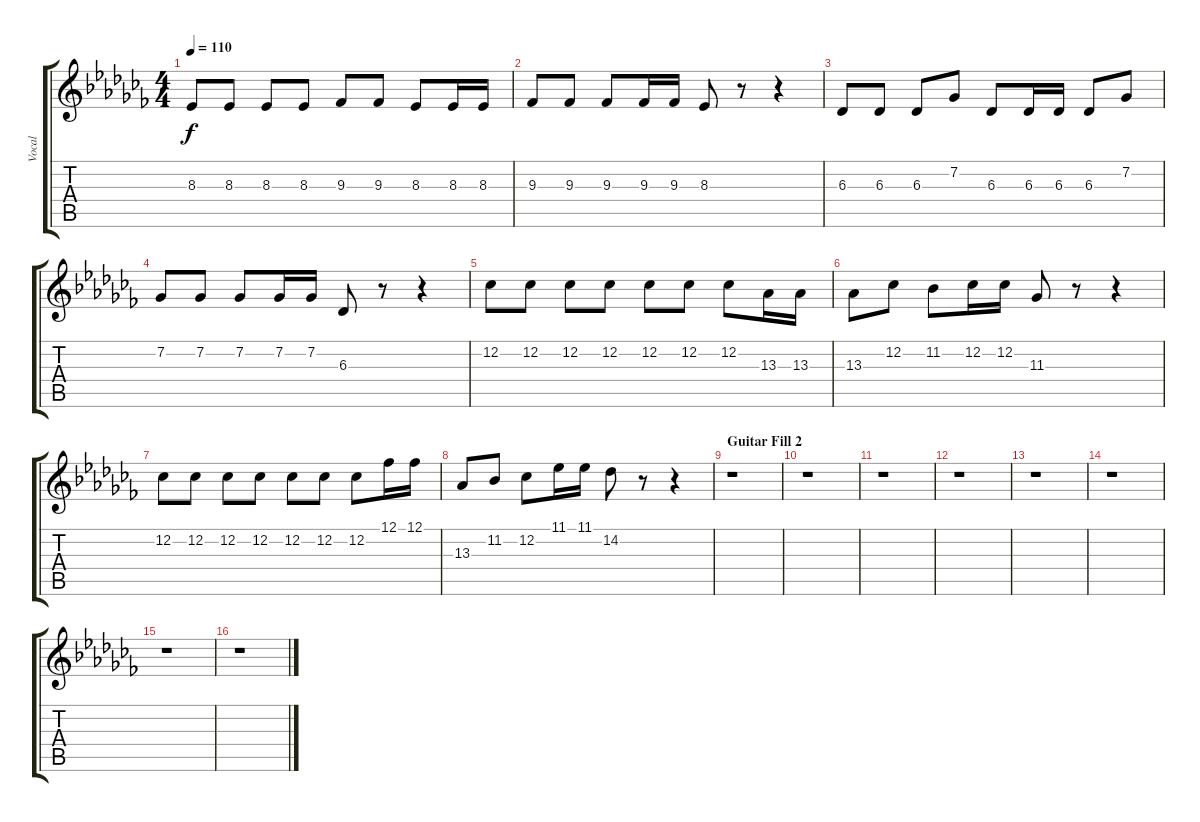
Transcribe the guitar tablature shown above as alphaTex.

\track ("Vocal" "Vocal") {instrument electricgrandpiano}
\staff {score tabs}
\tuning (E4 B3 G3 D3 A2 E2) {hide}
\ts (4 4)
\tempo 110
\clef g2
\ks abminor
8.3.8{dy f} 8.3.8 8.3.8 8.3.8 9.3.8 9.3.8 8.3.8 8.3.16 8.3.16 |
9.3.8 9.3.8 9.3.8 9.3.16 9.3.16 8.3.8 r.8 r.4 |
6.3.8 6.3.8 6.3.8 7.2.8 6.3.8 6.3.16 6.3.16 6.3.8 7.2.8 |
7.2.8 7.2.8 7.2.8 7.2.16 7.2.16 6.3.8 r.8 r.4 |
12.2.8 12.2.8 12.2.8 12.2.8 12.2.8 12.2.8 12.2.8 13.3.16 13.3.16 |
13.3.8 12.2.8 11.2.8 12.2.16 12.2.16 11.3.8 r.8 r.4 |
12.2.8 12.2.8 12.2.8 12.2.8 12.2.8 12.2.8 12.2.8 12.1.16 12.1.16 |
13.3.8 11.2.8 12.2.8 11.1.16 11.1.16 14.2.8 r.8 r.4 |
\section ("" "Guitar Fill 2")
r.1 |
r.1 |
r.1 |
r.1 |
r.1 |
r.1 |
r.1 |
r.1
